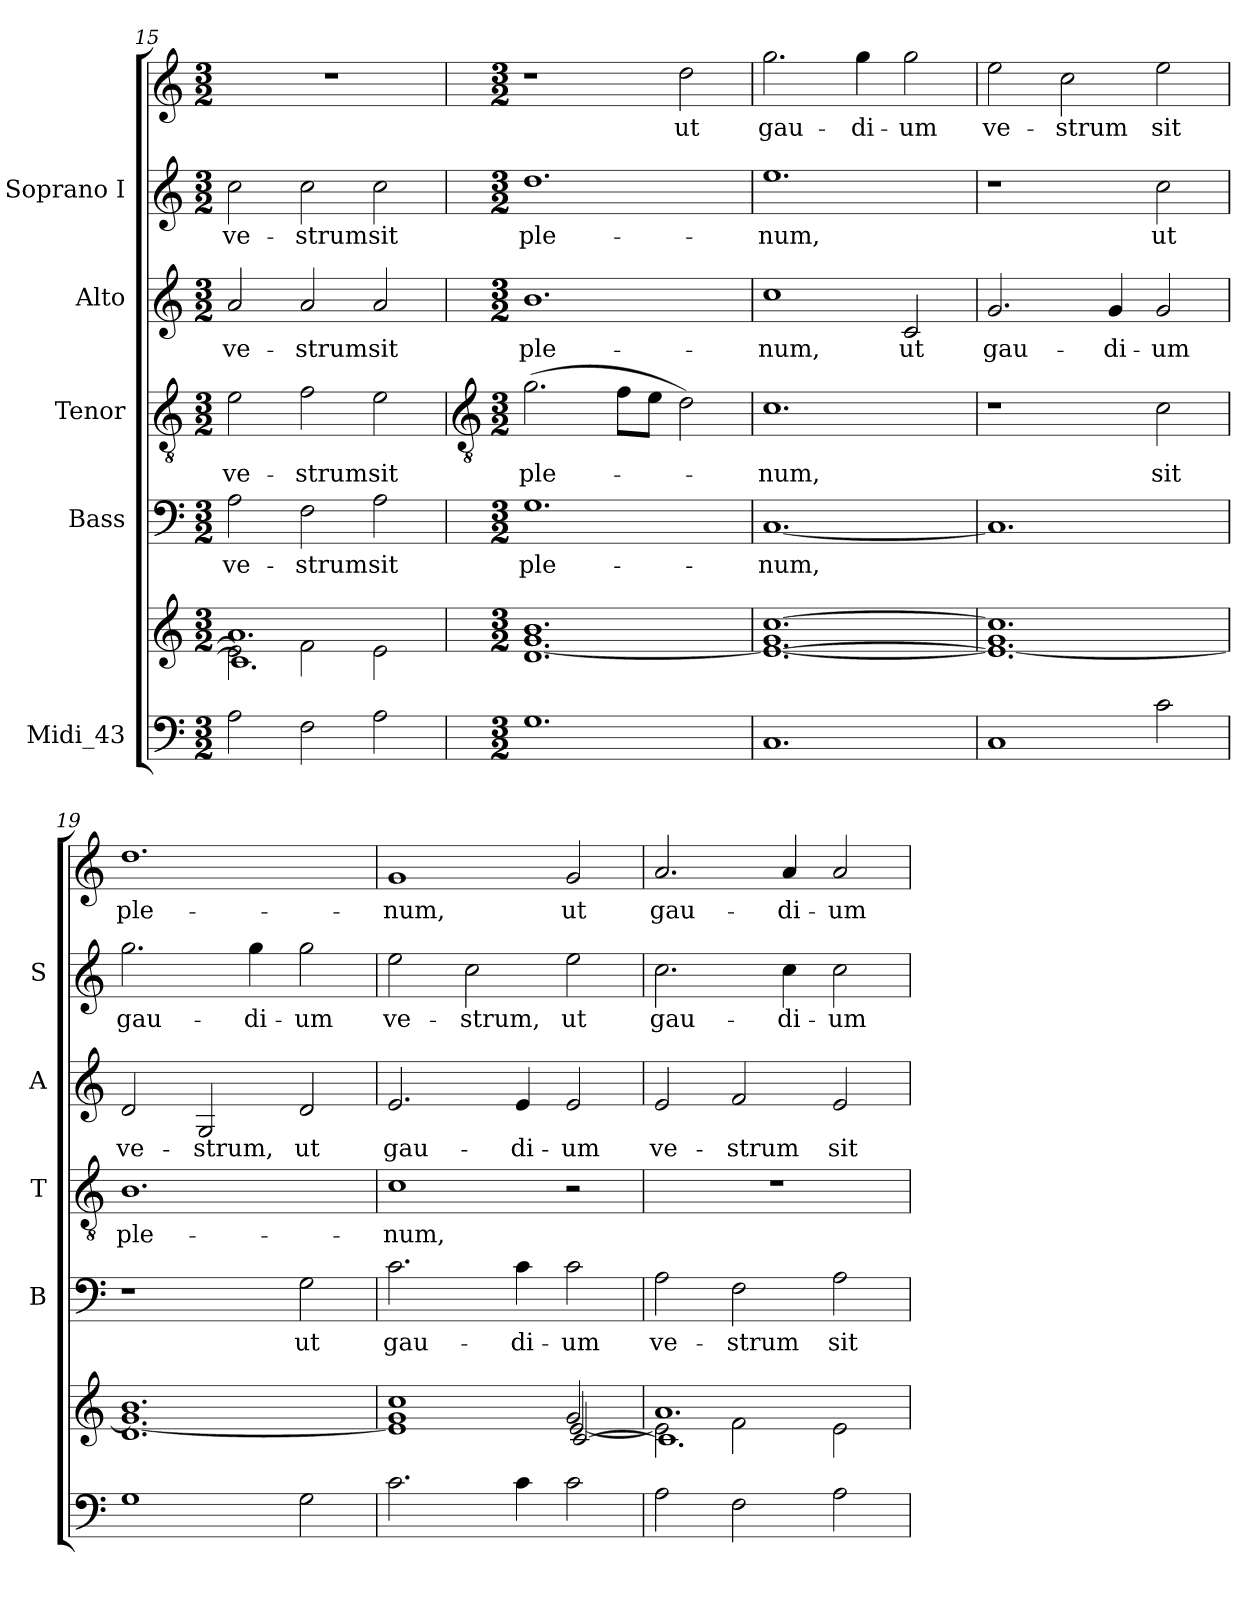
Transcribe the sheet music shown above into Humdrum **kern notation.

**kern	**kern	**kern	**text	**kern	**text	**kern	**text	**kern	**text	**kern	**text
*part5	*part5	*part4	*part4	*part3	*part3	*part2	*part2	*part1	*part1	*part1	*part1
*staff7	*staff6	*staff5	*staff5	*staff4	*staff4	*staff3	*staff3	*staff2	*staff2	*staff1	*staff1
*I"Midi_43	*	*I"Bass	*	*I"Tenor	*	*I"Alto	*	*I"Soprano I	*	*	*
*	*	*I'B	*	*I'T	*	*I'A	*	*I'S	*	*	*
*clefF4	*clefG2	*clefF4	*	*clefGv2	*	*clefG2	*	*clefG2	*	*clefG2	*
*k[]	*k[]	*k[]	*	*k[]	*	*k[]	*	*k[]	*	*k[]	*
*C:	*C:	*C:	*	*C:	*	*C:	*	*C:	*	*C:	*
*M3/2	*M3/2	*M3/2	*	*M3/2	*	*M3/2	*	*M3/2	*	*M3/2	*
=15	=15	=15	=15	=15	=15	=15	=15	=15	=15	=15	=15
*	*^	*	*	*	*	*	*	*	*	*	*
*	*	*^	*	*	*	*	*	*	*	*	*	*
!	!	!	!	!	!LO:LY:b	!	!LO:LY:b	!	!LO:LY:b	!	!LO:LY:b	!	!
2A	1.a/	2e\]	1.c\]	2A	ve-	2e	ve-	2a	ve-	2cc	ve-	1.r	.
!	!	!	!	!	!LO:LY:b	!	!LO:LY:b	!	!LO:LY:b	!	!LO:LY:b	!	!
2F	.	2f\	.	2F	-strum	2f	-strum	2a	-strum	2cc	-strum	.	.
!	!	!	!	!	!LO:LY:b	!	!LO:LY:b	!	!LO:LY:b	!	!LO:LY:b	!	!
2A	.	2e\	.	2A	sit	2e	sit	2a	sit	2cc	sit	.	.
!!LO:LB:g=z
=16	=16	=16	=16	=16	=16	=16	=16	=16	=16	=16	=16	=16	=16
*	*	*	*	*	*	*clefGv2	*	*	*	*	*	*	*
*M3/2	*M3/2	*	*	*M3/2	*	*M3/2	*	*M3/2	*	*M3/2	*	*M3/2	*
!	!	!	!	!	!LO:LY:b	!	!LO:LY:b	!	!LO:LY:b	!	!LO:LY:b	!	!
1.G	1.b/	[1.g\	1.d\	1.G	ple-	(>2.g	ple-	1.b	ple-	1.dd	ple-	1r	.
.	.	.	.	.	.	8fL	.	.	.	.	.	.	.
.	.	.	.	.	.	8eJ	.	.	.	.	.	.	.
!	!	!	!	!	!	!	!	!	!	!	!	!	!LO:LY:b
.	.	.	.	.	.	2d)	.	.	.	.	.	2dd	ut
=17	=17	=17	=17	=17	=17	=17	=17	=17	=17	=17	=17	=17	=17
!	!	!	!	!	!LO:LY:b	!	!LO:LY:b	!	!LO:LY:b	!	!LO:LY:b	!	!LO:LY:b
1.C	[1.cc/	1.g\_	[1.e\	[1.C	-num,	1.c	num,	1cc	-num,	1.ee	num,	2.gg	-gau-
!	!	!	!	!	!	!	!	!	!	!	!	!	!LO:LY:b
.	.	.	.	.	.	.	.	.	.	.	.	4gg	-di-
!	!	!	!	!	!	!	!	!	!LO:LY:b	!	!	!	!LO:LY:b
.	.	.	.	.	.	.	.	2c	ut	.	.	2gg	-um
=18	=18	=18	=18	=18	=18	=18	=18	=18	=18	=18	=18	=18	=18
!	!	!	!	!	!	!	!	!	!LO:LY:b	!	!	!	!LO:LY:b
1C	1.cc/]	1.g\_	1.e\]	1.C]	.	1r	.	2.g	gau-	1r	.	2ee	ve-
!	!	!	!	!	!	!	!	!	!	!	!	!	!LO:LY:b
.	.	.	.	.	.	.	.	.	.	.	.	2cc	-strum
!	!	!	!	!	!	!	!	!	!LO:LY:b	!	!	!	!
.	.	.	.	.	.	.	.	4g	-di-	.	.	.	.
!	!	!	!	!	!	!	!LO:LY:b	!	!LO:LY:b	!	!LO:LY:b	!	!LO:LY:b
2c	.	.	.	.	.	2c	sit	2g	-um	2cc	ut	2ee	sit
=19	=19	=19	=19	=19	=19	=19	=19	=19	=19	=19	=19	=19	=19
!	!	!	!	!	!	!	!LO:LY:b	!	!LO:LY:b	!	!LO:LY:b	!	!LO:LY:b
1G	1.b/	1.g\_	1.d\	1r	.	1.B	ple-	2d	ve-	2.gg	-gau-	1.dd	ple-
!	!	!	!	!	!	!	!	!	!LO:LY:b	!	!	!	!
.	.	.	.	.	.	.	.	2G	-strum,	.	.	.	.
!	!	!	!	!	!	!	!	!	!	!	!LO:LY:b	!	!
.	.	.	.	.	.	.	.	.	.	4gg	-di-	.	.
!	!	!	!	!	!LO:LY:b	!	!	!	!LO:LY:b	!	!LO:LY:b	!	!
2G	.	.	.	2G	ut	.	.	2d	ut	2gg	-um	.	.
=20	=20	=20	=20	=20	=20	=20	=20	=20	=20	=20	=20	=20	=20
!	!	!	!	!	!LO:LY:b	!	!LO:LY:b	!	!LO:LY:b	!	!LO:LY:b	!	!LO:LY:b
2.c	1cc/	1g\]	1e\	2.c	gau-	1c	-num,	2.e	gau-	2ee	ve-	1g	num,
!	!	!	!	!	!	!	!	!	!	!	!LO:LY:b	!	!
.	.	.	.	.	.	.	.	.	.	2cc	-strum,	.	.
!	!	!	!	!	!LO:LY:b	!	!	!	!LO:LY:b	!	!	!	!
4c	.	.	.	4c	-di-	.	.	4e	-di-	.	.	.	.
!	!	!	!	!	!LO:LY:b	!	!	!	!LO:LY:b	!	!LO:LY:b	!	!LO:LY:b
2c	2g/	[2e/	[2c/	2c	-um	2r	.	2e	-um	2ee	ut	2g	ut
=21	=21	=21	=21	=21	=21	=21	=21	=21	=21	=21	=21	=21	=21
!	!	!	!	!	!LO:LY:b	!	!	!	!LO:LY:b	!	!LO:LY:b	!	!LO:LY:b
2A	1.a/	2e\]	1.c\]	2A	ve-	1.r	.	2e	ve-	2.cc	gau-	2.a	gau-
!	!	!	!	!	!LO:LY:b	!	!	!	!LO:LY:b	!	!	!	!
2F	.	2f\	.	2F	-strum	.	.	2f	-strum	.	.	.	.
!	!	!	!	!	!	!	!	!	!	!	!LO:LY:b	!	!LO:LY:b
.	.	.	.	.	.	.	.	.	.	4cc	-di-	4a	-di-
!	!	!	!	!	!LO:LY:b	!	!	!	!LO:LY:b	!	!LO:LY:b	!	!LO:LY:b
2A	.	2e\	.	2A	sit	.	.	2e	sit	2cc	-um	2a	-um
*	*v	*v	*v	*	*	*	*	*	*	*	*	*	*
=	=	=	=	=	=	=	=	=	=	=	=
*-	*-	*-	*-	*-	*-	*-	*-	*-	*-	*-	*-
